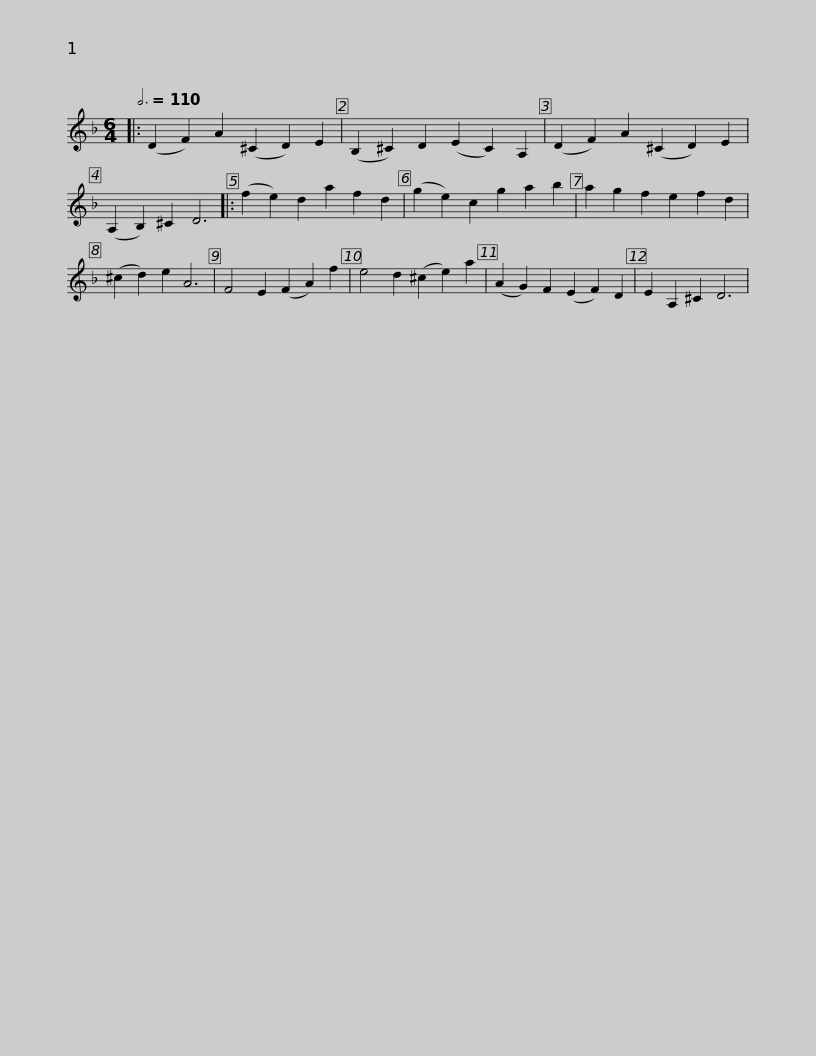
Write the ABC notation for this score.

X:1
L:1/8
Q:3/4=110
M:6/4
I:linebreak $
K:Dmin
V:1 treble
V:1
|: (D2 F2) A2 (^C2 D2) E2 | (B,2 ^C2) D2 (E2 C2) A,2 | (D2 F2) A2 (^C2 D2) E2 | (A,2 B,2) ^C2 D6 |: (f2 e2) d2 a2 f2 d2 |$ %5
 (g2 e2) c2 g2 a2 b2 | a2 g2 f2 e2 f2 d2 | (^c2 d2) e2 A6 | F4 E2 (F2 A2) f2 | e4 d2 (^c2 e2) a2 | %10
 (A2 G2) F2 (E2 F2) D2 | E2 A,2 ^C2 D6 | %12
